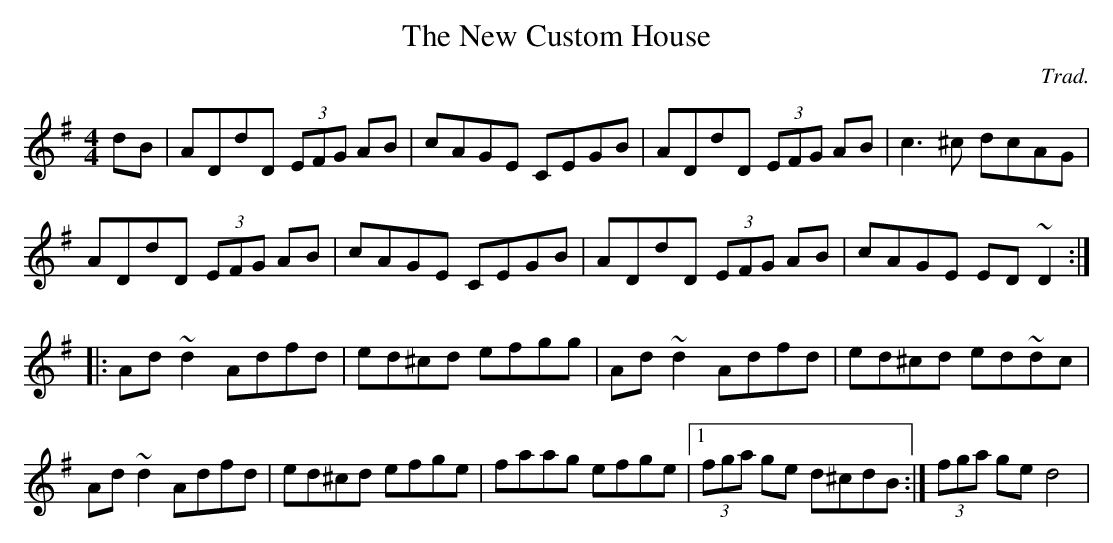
X:1
T:The New Custom House
C:Trad.
M:4/4
K:Dmix
dB|ADdD (3EFG AB|cAGE CEGB|ADdD (3EFG AB|c3^c dcAG|
ADdD (3EFG AB|cAGE CEGB|ADdD (3EFG AB|cAGE ED~D2:|
|:Ad~d2 Adfd|ed^cd efgg|Ad~d2 Adfd|ed^cd ed~dc|
Ad~d2 Adfd|ed^cd efge|faag efge|1 (3fga ge d^cdB:|(3fga ge d4|
